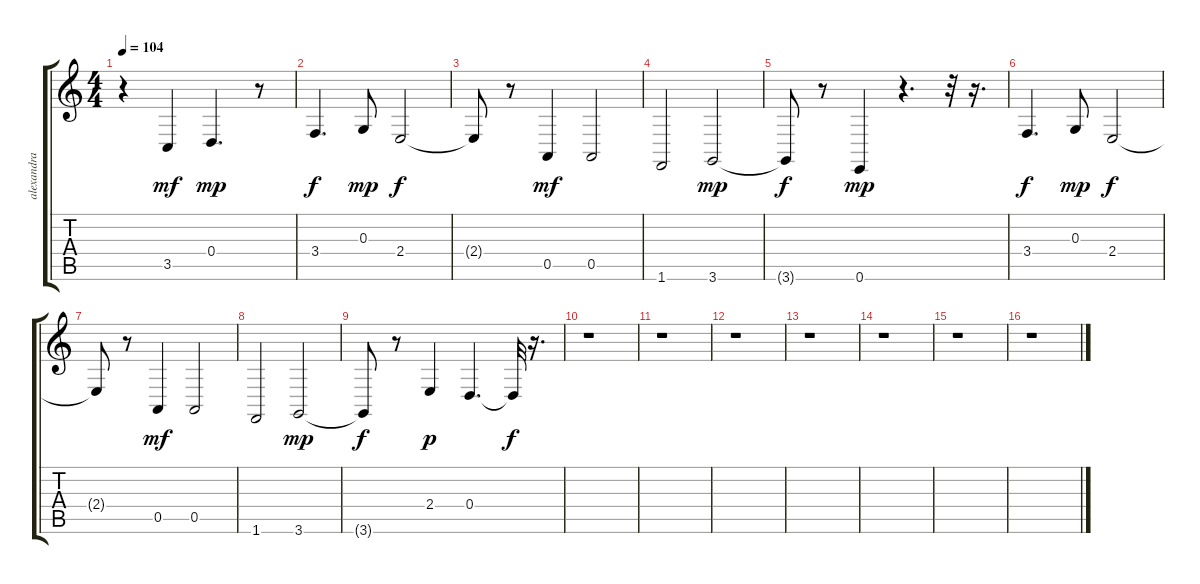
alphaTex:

\track ("alexandra didyk" "alexandra ") {instrument cello}
\staff {score tabs}
\tuning (E4 B3 G3 D3 A2 E2) {hide}
\ts (4 4)
\tempo 104
\clef g2
\ks c
r.4{dy mf} 3.5.4 0.4.4{d dy mp} r.8 |
3.4.4{d dy f} 0.3.8{dy mp} 2.4.2{dy f} |
2.4{t}.8 r.8 0.5.4{dy mf} 0.5.2 |
1.6.2 3.6.2{dy mp} |
3.6{t}.8{dy f} r.8 0.6.4{dy mp} r.4{d} r.32 r.16{d} |
3.4.4{d dy f} 0.3.8{dy mp} 2.4.2{dy f} |
2.4{t}.8 r.8 0.5.4{dy mf} 0.5.2 |
1.6.2 3.6.2{dy mp} |
3.6{t}.8{dy f} r.8 2.4.4{dy p} 0.4.4{d} 0.4{t}.32{dy f} r.16{d} |
r.1 |
r.1 |
r.1 |
r.1 |
r.1 |
r.1 |
r.1
